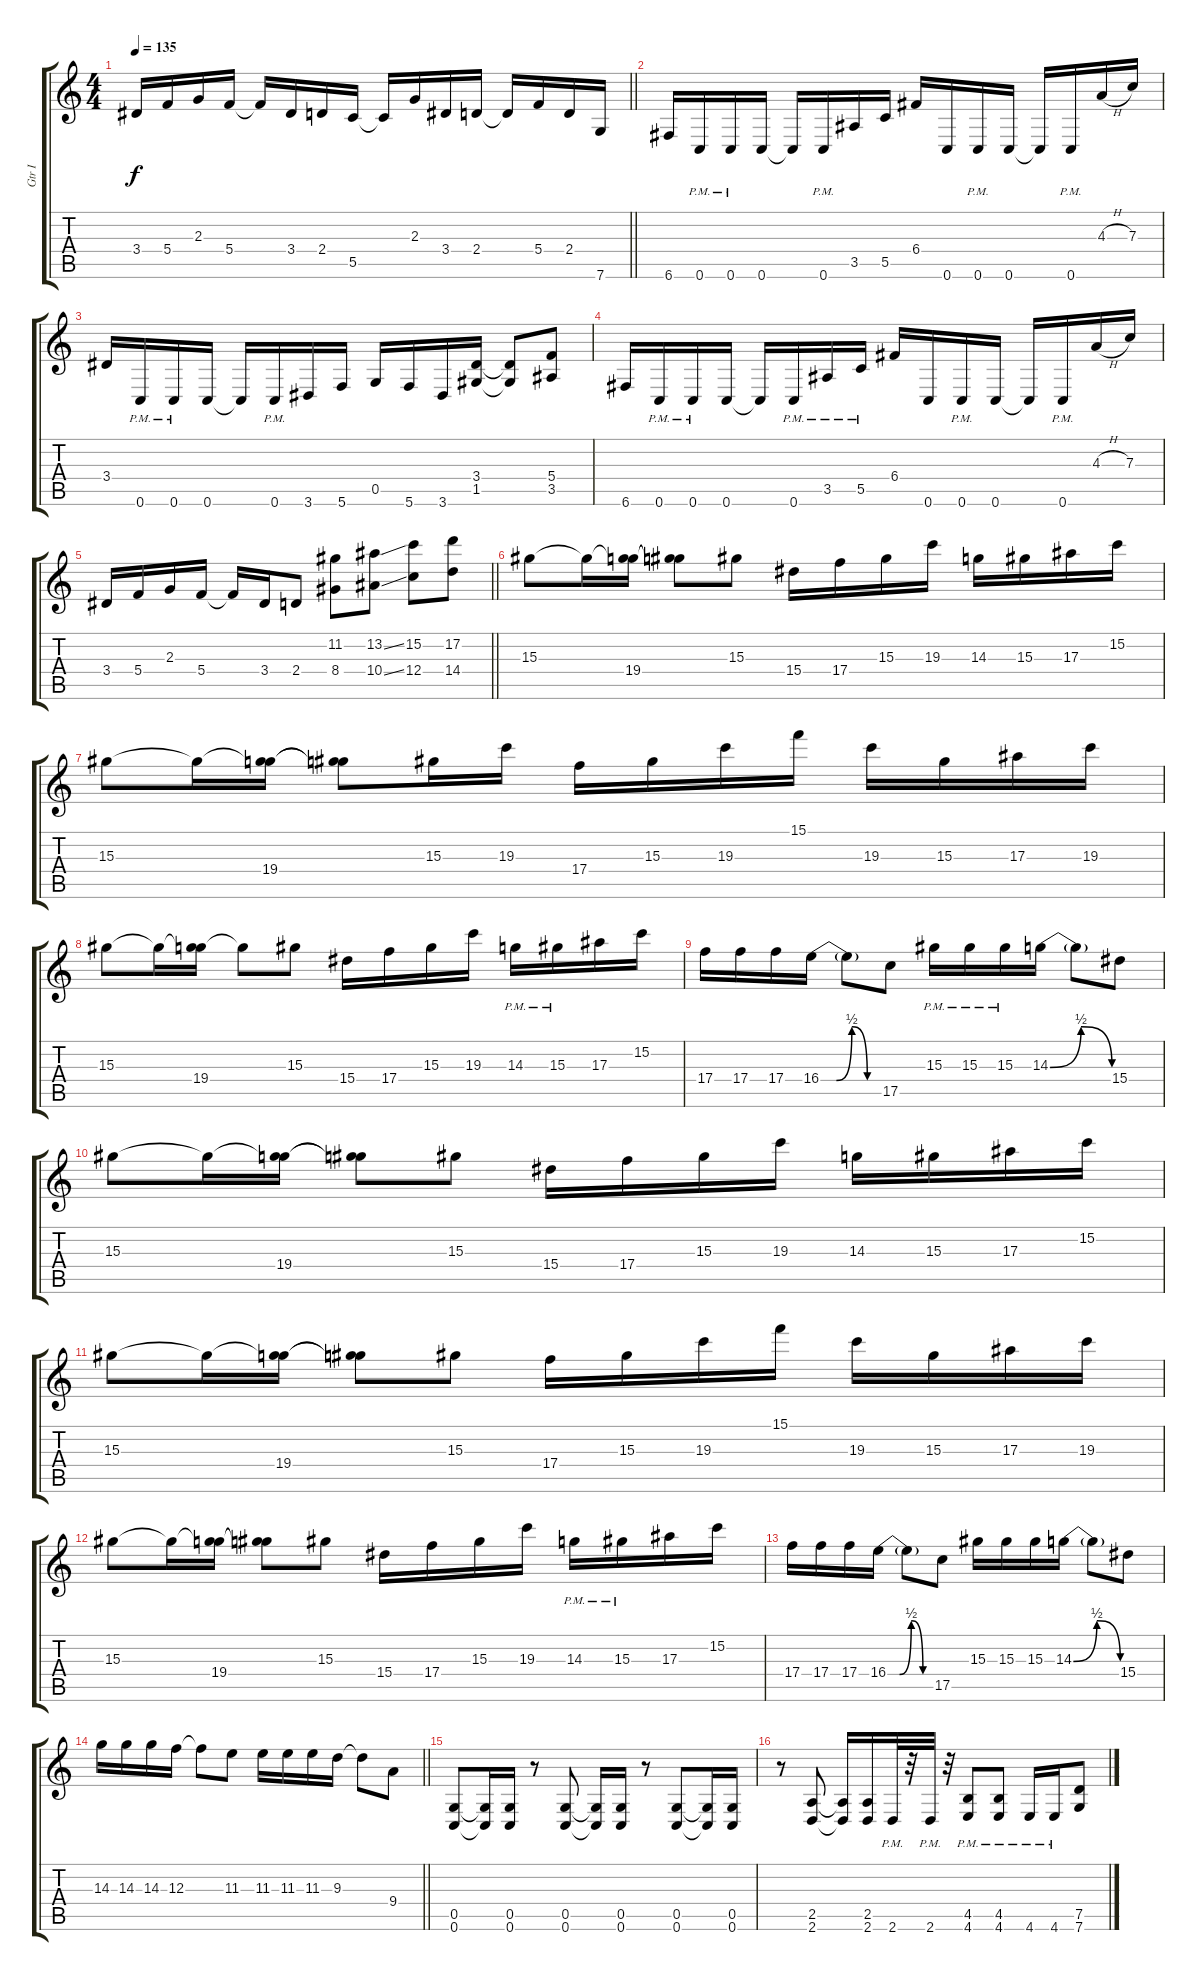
\track ("Gtr I" "Gtr I") {instrument distortionguitar}
\staff {score tabs}
\tuning (D4 A3 F3 C3 G2 C2) {hide}
\ts (4 4)
\tempo 135
\clef g2
\barLineRight lightlight
\ks c
3.4.16{dy f} 5.4.16 2.3.16 5.4.16 5.4{t}.16 3.4.16 2.4.16 5.5.16 5.5{t}.16 2.3.16 3.4.16 2.4.16 2.4{t}.16 5.4.16 2.4.16 7.6.16 |
6.6.16 0.6{pm}.16 0.6{pm}.16 0.6.16 0.6{t}.16 0.6{pm}.16 3.5.16 5.5.16 6.4.16 0.6.16 0.6{pm}.16 0.6.16 0.6{t}.16 0.6{pm}.16 4.3{h}.16 7.3.16 |
3.4.16 0.6{pm}.16 0.6{pm}.16 0.6.16 0.6{t}.16 0.6{pm}.16 3.6.16 5.6.16 0.5.16 5.6.16 3.6.16 (3.4 1.5).16 (3.4{t} 1.5{t}).8 (5.4 3.5).8 |
6.6.16 0.6{pm}.16 0.6{pm}.16 0.6.16 0.6{t}.16 0.6{pm}.16 3.5{pm}.16 5.5{pm}.16 6.4.16 0.6.16 0.6{pm}.16 0.6.16 0.6{t}.16 0.6{pm}.16 4.3{h}.16 7.3.16 |
\barLineRight lightlight
3.4.16 5.4.16 2.3.16 5.4.16 5.4{t}.16 3.4.16 2.4.8 (11.2 8.4).8 (13.2{ss} 10.4{ss}).8 (15.2 12.4).8 (17.2 14.4).8 |
15.3.8 15.3{t}.16 (15.3{t} 19.4).16 (15.3{t} 19.4{t}).8 15.3.8 15.4.16 17.4.16 15.3.16 19.3.16 14.3.16 15.3.16 17.3.16 15.2.16 |
15.3.8 15.3{t}.16 (15.3{t} 19.4).16 (15.3{t} 19.4{t}).8 15.3.16 19.3.16 17.4.16 15.3.16 19.3.16 15.1.16 19.3.16 15.3.16 17.3.16 19.3.16 |
15.3.8 15.3{t}.16 (15.3{t} 19.4).16 19.4{t}.8 15.3.8 15.4.16 17.4.16 15.3.16 19.3.16 14.3{pm}.16 15.3{pm}.16 17.3.16 15.2.16 |
17.4.16 17.4.16 17.4.16 16.4{be (custom 0 0 15 0 30 2 45 0 60 0)}.16 16.4{t}.8 17.5.8 15.3{pm}.16 15.3{pm}.16 15.3{pm}.16 14.3{be (bendrelease 0 0 30 2 30 2 60 0)}.16 14.3{t}.8 15.4.8 |
15.3.8 15.3{t}.16 (15.3{t} 19.4).16 (15.3{t} 19.4{t}).8 15.3.8 15.4.16 17.4.16 15.3.16 19.3.16 14.3.16 15.3.16 17.3.16 15.2.16 |
15.3.8 15.3{t}.16 (15.3{t} 19.4).16 (15.3{t} 19.4{t}).8 15.3.8 17.4.16 15.3.16 19.3.16 15.1.16 19.3.16 15.3.16 17.3.16 19.3.16 |
15.3.8 15.3{t}.16 (15.3{t} 19.4).16 (15.3{t} 19.4{t}).8 15.3.8 15.4.16 17.4.16 15.3.16 19.3.16 14.3{pm}.16 15.3{pm}.16 17.3.16 15.2.16 |
17.4.16 17.4.16 17.4.16 16.4{be (custom 0 0 15 0 30 2 45 0 60 0)}.16 16.4{t}.8 17.5.8 15.3.16 15.3.16 15.3.16 14.3{be (bendrelease 0 0 30 2 30 2 60 0)}.16 14.3{t}.8 15.4.8 |
\barLineRight lightlight
14.3.16 14.3.16 14.3.16 12.3.16 12.3{t}.8 11.3.8 11.3.16 11.3.16 11.3.16 9.3.16 9.3{t}.8 9.4.8 |
(0.5 0.6).8 (0.5{t} 0.6{t}).16 (0.5 0.6).16 r.8 (0.5 0.6).8 (0.5{t} 0.6{t}).16 (0.5 0.6).16 r.8 (0.5 0.6).8 (0.5{t} 0.6{t}).16 (0.5 0.6).16 |
r.8 (2.5 2.6).8 (2.5{t} 2.6{t}).16 (2.5 2.6).16 2.6{pm}.32 r.32 2.6{pm}.32 r.32 (4.5{pm} 4.6{pm}).8 (4.5{pm} 4.6{pm}).8 4.6{pm}.16 4.6{pm}.16 (7.5 7.6).8
